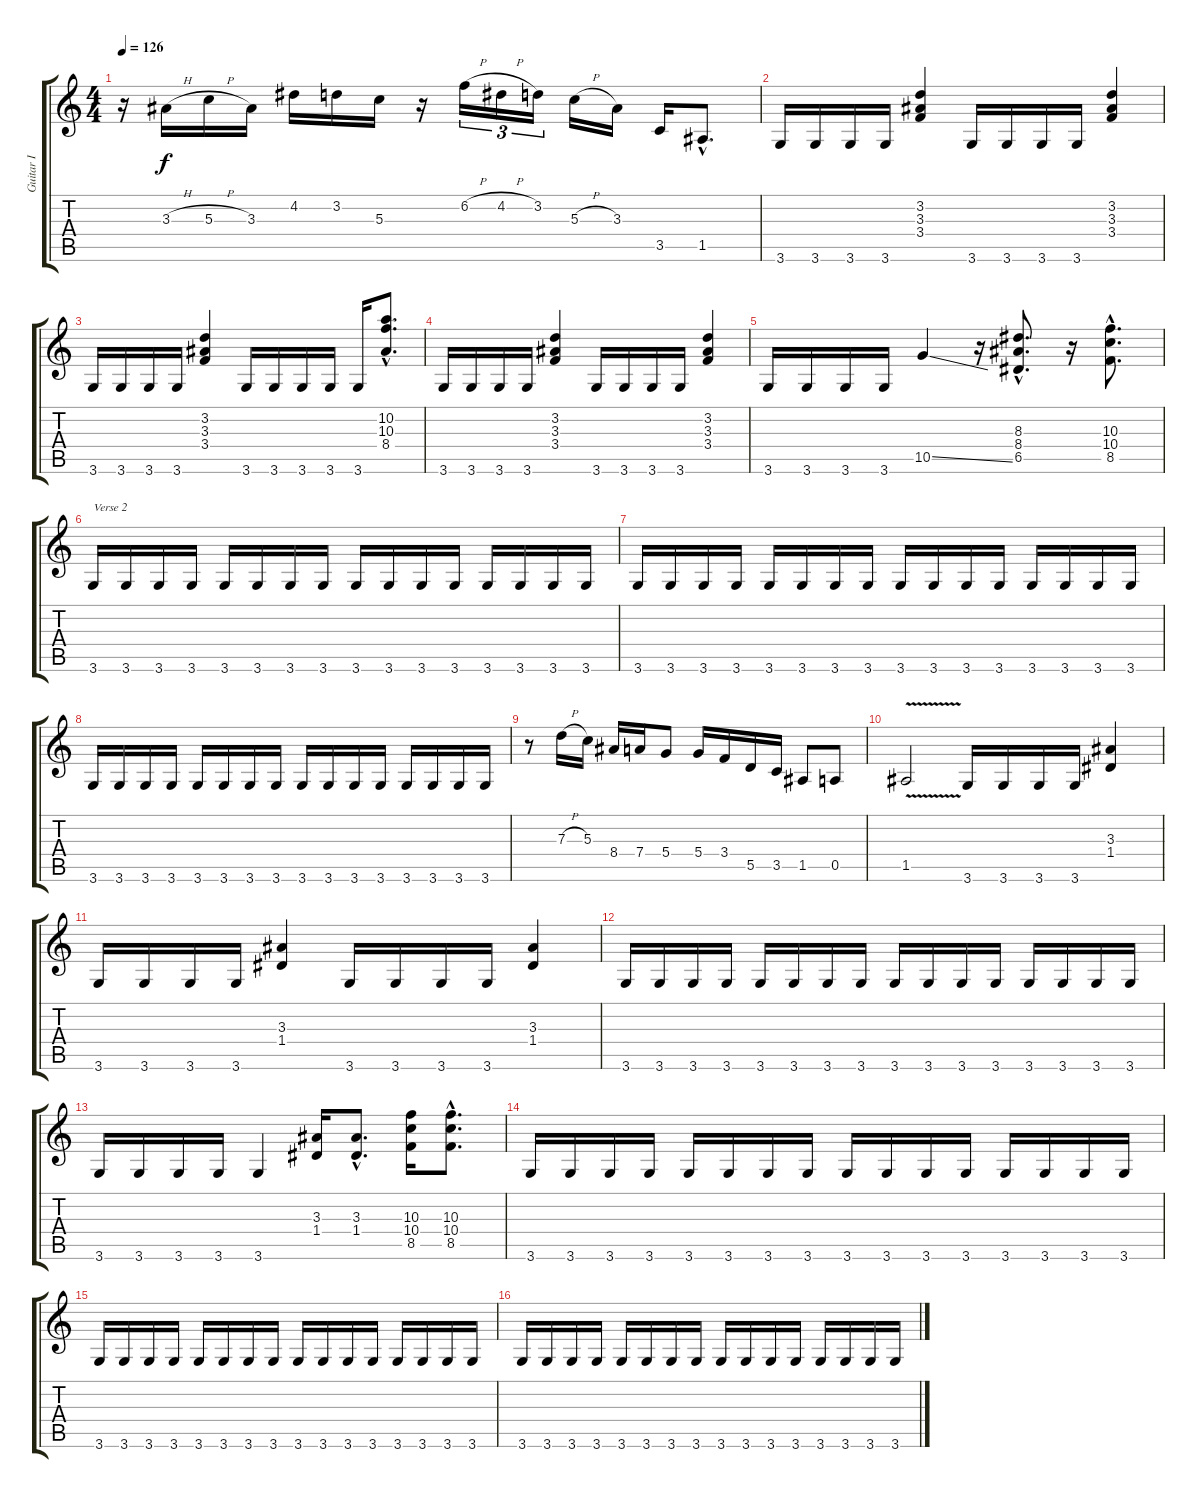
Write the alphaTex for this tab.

\track ("Guitar I" "Guitar I") {instrument overdrivenguitar}
\staff {score tabs}
\tuning (E4 B3 G3 D3 A2 E2) {hide}
\ts (4 4)
\tempo 126
\clef g2
\ks c
r.16{dy f} 3.3{h}.16 5.3{h}.16 3.3.16 4.2.16 3.2.16 5.3.16 r.16 6.2{h}.16{tu (3 2)} 4.2{h}.16{tu (3 2)} 3.2.16{tu (3 2)} 5.3{h}.16 3.3.16 3.5.16 1.5{hac}.8{d} |
3.6.16 3.6.16 3.6.16 3.6.16 (3.2 3.3 3.4).4 3.6.16 3.6.16 3.6.16 3.6.16 (3.2 3.3 3.4).4 |
3.6.16 3.6.16 3.6.16 3.6.16 (3.2 3.3 3.4).4 3.6.16 3.6.16 3.6.16 3.6.16 3.6.16 (10.2{hac} 10.3{hac} 8.4{hac}).8{d} |
3.6.16 3.6.16 3.6.16 3.6.16 (3.2 3.3 3.4).4 3.6.16 3.6.16 3.6.16 3.6.16 (3.2 3.3 3.4).4 |
3.6.16 3.6.16 3.6.16 3.6.16 10.5{ss}.4 r.16 (8.3{hac} 8.4{hac} 6.5{hac}).8{d} r.16 (10.3{hac} 10.4{hac} 8.5{hac}).8{d} |
3.6.16{txt "Verse 2"} 3.6.16 3.6.16 3.6.16 3.6.16 3.6.16 3.6.16 3.6.16 3.6.16 3.6.16 3.6.16 3.6.16 3.6.16 3.6.16 3.6.16 3.6.16 |
3.6.16 3.6.16 3.6.16 3.6.16 3.6.16 3.6.16 3.6.16 3.6.16 3.6.16 3.6.16 3.6.16 3.6.16 3.6.16 3.6.16 3.6.16 3.6.16 |
3.6.16 3.6.16 3.6.16 3.6.16 3.6.16 3.6.16 3.6.16 3.6.16 3.6.16 3.6.16 3.6.16 3.6.16 3.6.16 3.6.16 3.6.16 3.6.16 |
r.8 7.3{h}.16 5.3.16 8.4.16 7.4.16 5.4.8 5.4.16 3.4.16 5.5.16 3.5.16 1.5.8 0.5.8 |
1.5{v}.2 3.6.16 3.6.16 3.6.16 3.6.16 (3.3 1.4).4 |
3.6.16 3.6.16 3.6.16 3.6.16 (3.3 1.4).4 3.6.16 3.6.16 3.6.16 3.6.16 (3.3 1.4).4 |
3.6.16 3.6.16 3.6.16 3.6.16 3.6.16 3.6.16 3.6.16 3.6.16 3.6.16 3.6.16 3.6.16 3.6.16 3.6.16 3.6.16 3.6.16 3.6.16 |
3.6.16 3.6.16 3.6.16 3.6.16 3.6.4 (3.3 1.4).16 (3.3{hac} 1.4{hac}).8{d} (10.3 10.4 8.5).16 (10.3{hac} 10.4{hac} 8.5{hac}).8{d} |
3.6.16 3.6.16 3.6.16 3.6.16 3.6.16 3.6.16 3.6.16 3.6.16 3.6.16 3.6.16 3.6.16 3.6.16 3.6.16 3.6.16 3.6.16 3.6.16 |
3.6.16 3.6.16 3.6.16 3.6.16 3.6.16 3.6.16 3.6.16 3.6.16 3.6.16 3.6.16 3.6.16 3.6.16 3.6.16 3.6.16 3.6.16 3.6.16 |
3.6.16 3.6.16 3.6.16 3.6.16 3.6.16 3.6.16 3.6.16 3.6.16 3.6.16 3.6.16 3.6.16 3.6.16 3.6.16 3.6.16 3.6.16 3.6.16
